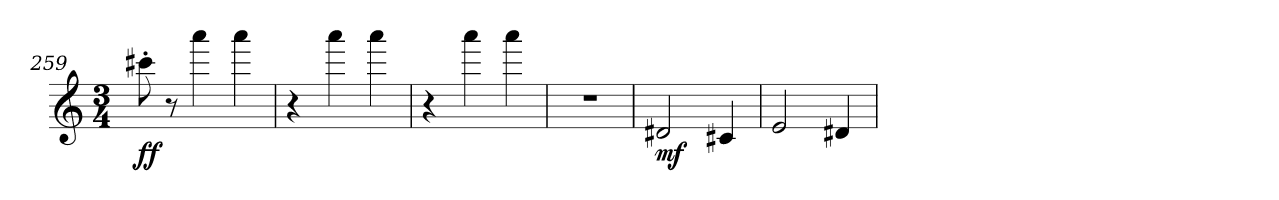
**kern	**dynam
*part1	*part1
*staff1	*staff1
*clefG2	*
*k[]	*
*M3/4	*
=259	=259
!	!LO:DY:b
8ccc#X'\	ff
8r	.
4aaa\	.
4aaa\	.
=260	=260
4r	.
4aaa\	.
4aaa\	.
=261	=261
4r	.
4aaa\	.
4aaa\	.
=262	=262
2.rdd	.
=263	=263
!	!LO:DY:b
2d#X/	mf
4c#X/	.
=264	=264
2e/	.
4d#X/	.
=	=
*-	*-
